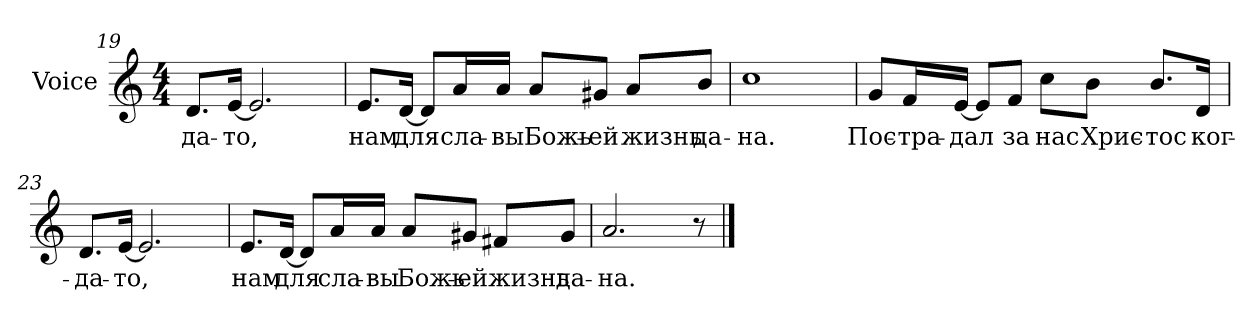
**kern	**text
*part1	*part1
*staff1	*staff1
*I"Voice	*
*clefG2	*
*k[]	*
*a:	*
*M4/4	*
=19	=19
!	!LO:LY:b:color=#000000
8.di/L	-да-
!	!LO:LY:b:color=#000000
[<16ei/Jk	-то,
2.ei/]	.
=20	=20
!	!LO:LY:b:color=#000000
8.ei/L	нам
!	!LO:LY:b:color=#000000
[<16di/Jk	для
8di/L]	.
!	!LO:LY:b:color=#000000
16ai/L	сла-
!	!LO:LY:b:color=#000000
16ai/JJ	-вы
!	!LO:LY:b:color=#000000
8ai/L	Божь-
!	!LO:LY:b:color=#000000
8g#Xi/J	-ей
!	!LO:LY:b:color=#000000
8ai/L	жизнь
!	!LO:LY:b:color=#000000
8bi/J	да-
=21	=21
!	!LO:LY:b:color=#000000
1cci	-на.
!!LO:LB:g=z
=22	=22
!	!LO:LY:b:color=#000000
8gi/L	Пос-
!	!LO:LY:b:color=#000000
16fi/L	-тра-
!	!LO:LY:b:color=#000000
[<16ei/JJ	-дал
8ei/L]	.
!	!LO:LY:b:color=#000000
8fi/J	за
!	!LO:LY:b:color=#000000
8cci\L	нас
!	!LO:LY:b:color=#000000
8bi\J	Хрис-
!	!LO:LY:b:color=#000000
8.bi/L	-тос
!	!LO:LY:b:color=#000000
16di/Jk	ког-
=23	=23
!	!LO:LY:b:color=#000000
8.di/L	-да-
!	!LO:LY:b:color=#000000
[<16ei/Jk	-то,
2.ei/]	.
=24	=24
!	!LO:LY:b:color=#000000
8.ei/L	нам
!	!LO:LY:b:color=#000000
[<16di/Jk	для
8di/L]	.
!	!LO:LY:b:color=#000000
16ai/L	сла-
!	!LO:LY:b:color=#000000
16ai/JJ	-вы
!	!LO:LY:b:color=#000000
8ai/L	Божь-
!	!LO:LY:b:color=#000000
8g#Xi/J	-ей
!	!LO:LY:b:color=#000000
8f#Xi/L	жизнь
!	!LO:LY:b:color=#000000
8g#i/J	да-
=25	=25
!	!LO:LY:b:color=#000000
2.ai/	-на.
8r	.
==	==
*-	*-
